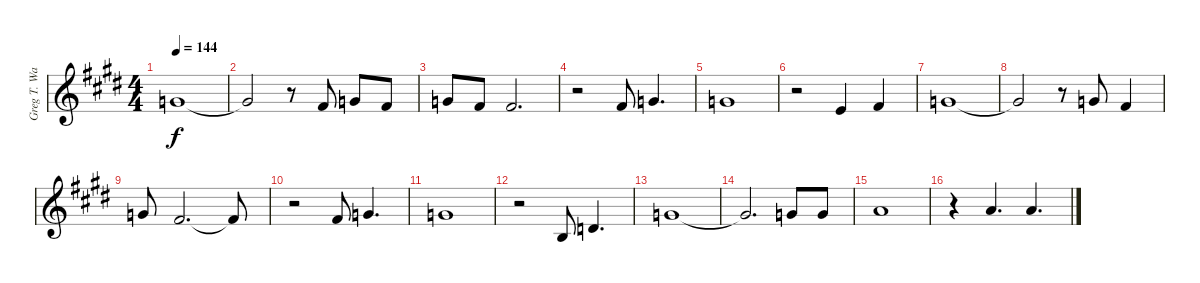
\track ("Greg T. Walker Vocals" "Greg T. Wa") {instrument piccolo}
\staff {score}
\tuning (E4 B3 G3 D3 A2 E2) {hide}
\ts (4 4)
\tempo 144
\clef g2
\ks c#minor
3.1.1{dy f} |
3.1{t}.2 r.8 2.1.8 3.1.8 2.1.8 |
3.1.8 2.1.8 2.1.2{d} |
r.2 2.1.8 3.1.4{d} |
3.1.1 |
r.2 5.2.4 2.1.4 |
3.1.1 |
3.1{t}.2 r.8 3.1.8 2.1.4 |
3.1.8 2.1.2{d} 2.1{t}.8 |
r.2 2.1.8 3.1.4{d} |
3.1.1 |
r.2 4.3.8 3.2.4{d} |
3.1.1 |
3.1{t}.2{d} 3.1.8 3.1.8 |
5.1.1 |
r.4 5.1.4{d} 5.1.4{d}
